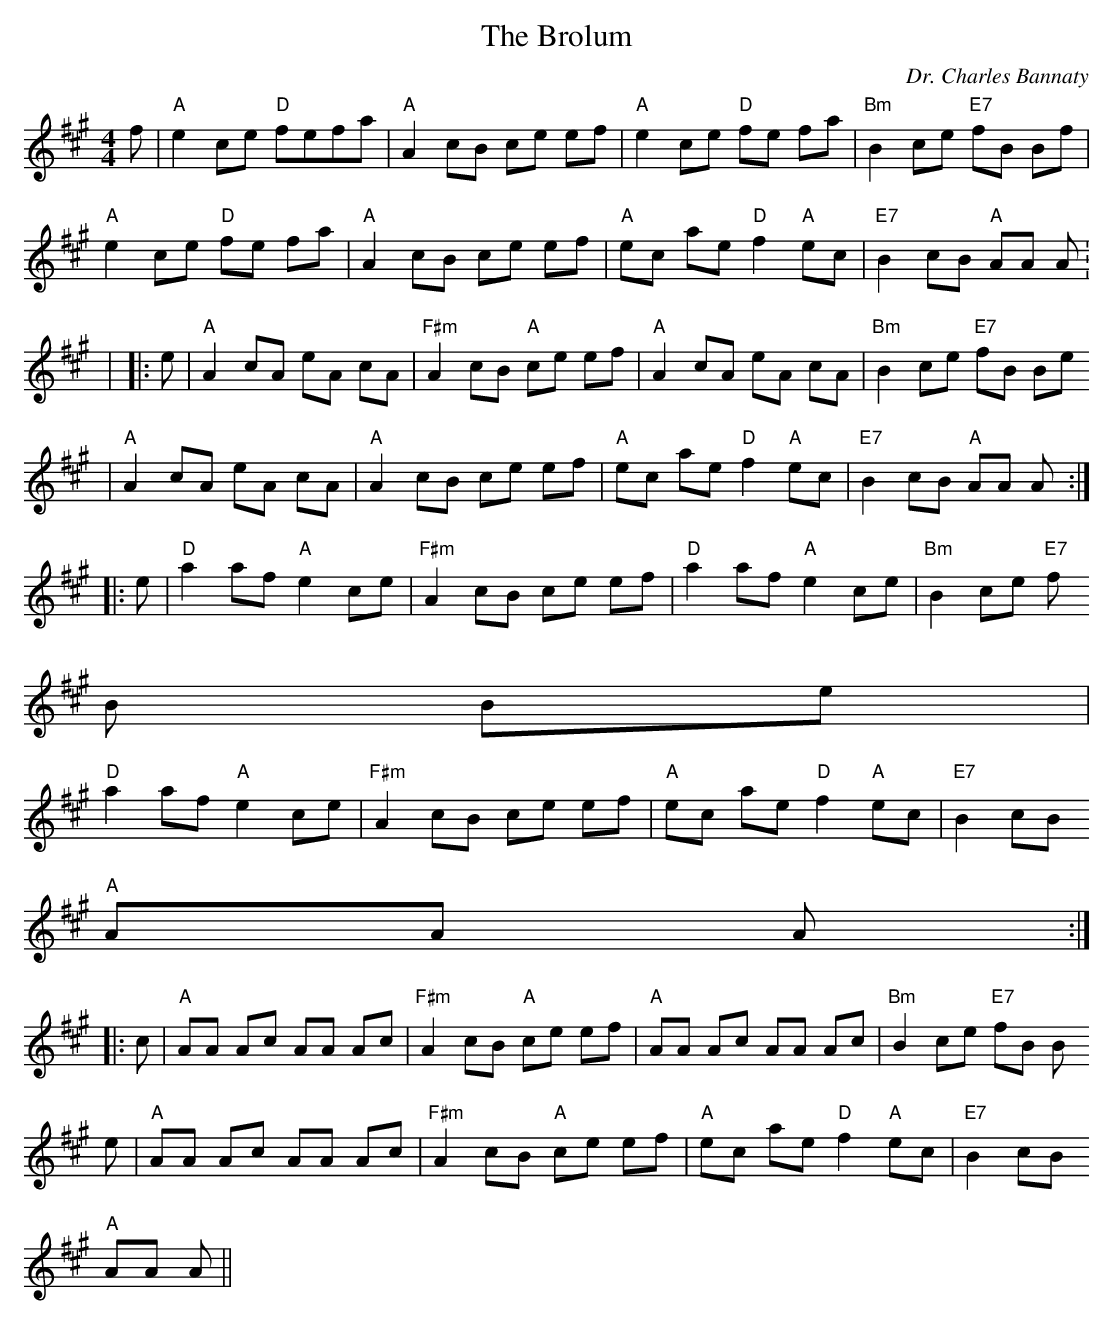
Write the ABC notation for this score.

X:1
T:Brolum, The
M:4/4
L:1/8
C:Dr. Charles Bannaty
K:A
f|"A"e2 ce "D"fefa|"A"A2 cB ce ef|"A"e2 ce "D"fe fa|"Bm"B2 ce "E7"fB Bf|
"A"e2 ce "D"fe fa|"A"A2 cB ce ef|"A"ec ae "D"f2 "A"ec|"E7"B2 cB "A"AA A:
|
|:e|"A"A2 cA eA cA|"F#m"A2 cB "A"ce ef|"A"A2cA eA cA|"Bm"B2 ce "E7"fB Be
|
"A"A2 cA eA cA|"A"A2 cB ce ef|"A"ec ae "D"f2 "A"ec|"E7"B2 cB "A"AA A :|
|:e|"D"a2 af "A"e2 ce|"F#m"A2 cB ce ef|"D"a2 af "A"e2 ce|"Bm"B2 ce "E7"f
B Be|
"D"a2 af "A"e2 ce|"F#m"A2 cB ce ef|"A"ec ae "D"f2 "A"ec|"E7"B2 cB "A"
AA A:|
|:c|"A"AA Ac AA Ac|"F#m"A2 cB "A"ce ef|"A"AA Ac AA Ac|"Bm"B2 ce "E7"fB B
e|"A"AA Ac AA Ac|"F#m"A2 cB "A"ce ef|"A"ec ae "D"f2 "A"ec|"E7"B2 cB "A"
AA A||
